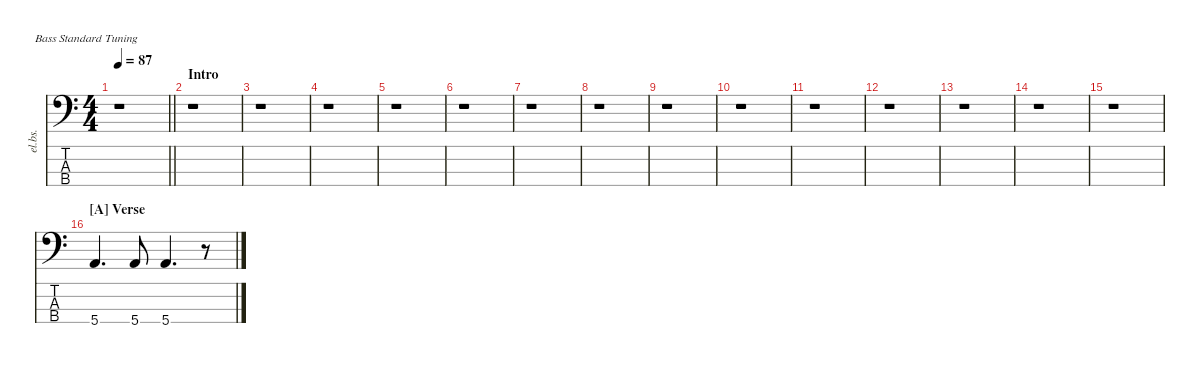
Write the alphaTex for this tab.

\defaultSystemsLayout 4
\hideDynamics
\bracketExtendMode nobrackets
\track ("Electric Bass" "el.bs.") {instrument electricbassfinger}
\staff {score tabs}
\tuning (G2 D2 A1 E1)
\ts (4 4)
\tempo 87
\clef f4
\barLineRight lightlight
\ks c
r.1{dy mf instrument electricbassfinger beam Down} |
\section ("" "Intro")
r.1{beam Down} |
r.1{beam Down} |
r.1{beam Down} |
r.1{beam Down} |
r.1{beam Down} |
r.1{beam Down} |
r.1{beam Down} |
r.1{beam Down} |
r.1{beam Down} |
r.1{beam Down} |
r.1{beam Down} |
r.1{beam Down} |
r.1{beam Down} |
r.1{beam Down} |
\section ("A" "Verse")
5.4.4{d beam Up} 5.4.8{beam Up} 5.4.4{d beam Up} r.8{beam Down}
